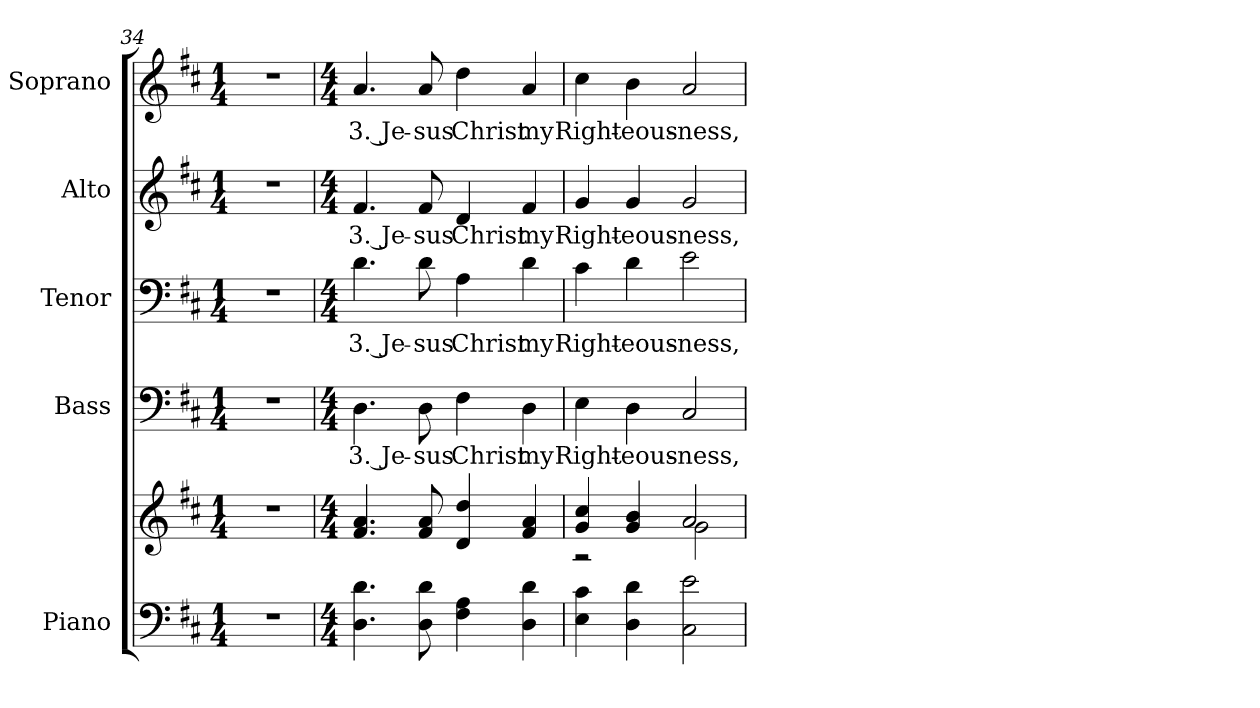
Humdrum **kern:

**kern	**kern	**kern	**text	**kern	**text	**kern	**text	**kern	**text
*part5	*part5	*part4	*part4	*part3	*part3	*part2	*part2	*part1	*part1
*staff6	*staff5	*staff4	*staff4	*staff3	*staff3	*staff2	*staff2	*staff1	*staff1
*I"Piano	*	*I"Bass	*	*I"Tenor	*	*I"Alto	*	*I"Soprano	*
*I'Pno.	*	*I'B.	*	*I'T.	*	*I'A.	*	*I'S.	*
*clefF4	*clefG2	*clefF4	*	*clefF4	*	*clefG2	*	*clefG2	*
*k[f#c#]	*k[f#c#]	*k[f#c#]	*	*k[f#c#]	*	*k[f#c#]	*	*k[f#c#]	*
*D:	*D:	*D:	*	*D:	*	*D:	*	*D:	*
*M1/4	*M1/4	*M1/4	*	*M1/4	*	*M1/4	*	*M1/4	*
=34	=34	=34	=34	=34	=34	=34	=34	=34	=34
!LO:N:vis=1	!LO:N:vis=1	!LO:N:vis=1	!	!LO:N:vis=1	!	!LO:N:vis=1	!	!LO:N:vis=1	!
4r	4r	4r	.	4r	.	4r	.	4r	.
!!LO:PB:g=z
=35	=35	=35	=35	=35	=35	=35	=35	=35	=35
*M4/4	*M4/4	*M4/4	*	*M4/4	*	*M4/4	*	*M4/4	*
!	!	!	!LO:LY:b:color=#000000	!	!	!	!	!	!
!	!	!	!	!	!LO:LY:b:color=#000000	!	!	!	!
!	!	!	!	!	!	!	!LO:LY:b:color=#000000	!	!
!	!	!	!	!	!	!	!	!	!LO:LY:b:color=#000000
4.Di\ 4.di	4.f#i/ 4.ai	4.Di\	3. Je-	4.di\	3. Je-	4.f#i/	3. Je-	4.ai/	3. Je-
!	!	!	!LO:LY:b:color=#000000	!	!	!	!	!	!
!	!	!	!	!	!LO:LY:b:color=#000000	!	!	!	!
!	!	!	!	!	!	!	!LO:LY:b:color=#000000	!	!
!	!	!	!	!	!	!	!	!	!LO:LY:b:color=#000000
8Di\ 8di	8f#i/ 8ai	8Di\	-sus	8di\	-sus	8f#i/	-sus	8ai/	-sus
!	!	!	!LO:LY:b:color=#000000	!	!	!	!	!	!
!	!	!	!	!	!LO:LY:b:color=#000000	!	!	!	!
!	!	!	!	!	!	!	!LO:LY:b:color=#000000	!	!
!	!	!	!	!	!	!	!	!	!LO:LY:b:color=#000000
4F#i\ 4Ai	4di/ 4ddi	4F#i\	Christ	4Ai\	Christ	4di/	Christ	4ddi\	Christ
!	!	!	!LO:LY:b:color=#000000	!	!	!	!	!	!
!	!	!	!	!	!LO:LY:b:color=#000000	!	!	!	!
!	!	!	!	!	!	!	!LO:LY:b:color=#000000	!	!
!	!	!	!	!	!	!	!	!	!LO:LY:b:color=#000000
4Di\ 4di	4f#i/ 4ai	4Di\	my	4di\	my	4f#i/	my	4ai/	my
=36	=36	=36	=36	=36	=36	=36	=36	=36	=36
*	*^	*	*	*	*	*	*	*	*
!	!	!	!	!LO:LY:b:color=#000000	!	!	!	!	!	!
!	!	!	!	!	!	!LO:LY:b:color=#000000	!	!	!	!
!	!	!	!	!	!	!	!	!LO:LY:b:color=#000000	!	!
!	!	!	!	!	!	!	!	!	!	!LO:LY:b:color=#000000
4Ei\ 4c#i	4gi/ 4cc#i	2r	4Ei\	Right-	4c#i\	Right-	4gi/	Right-	4cc#i\	Right-
!	!	!	!	!LO:LY:b:color=#000000	!	!	!	!	!	!
!	!	!	!	!	!	!LO:LY:b:color=#000000	!	!	!	!
!	!	!	!	!	!	!	!	!LO:LY:b:color=#000000	!	!
!	!	!	!	!	!	!	!	!	!	!LO:LY:b:color=#000000
4Di\ 4di	4gi/ 4bi	.	4Di\	-eous-	4di\	-eous-	4gi/	-eous-	4bi\	-eous-
!	!	!	!	!LO:LY:b:color=#000000	!	!	!	!	!	!
!	!	!	!	!	!	!LO:LY:b:color=#000000	!	!	!	!
!	!	!	!	!	!	!	!	!LO:LY:b:color=#000000	!	!
!	!	!	!	!	!	!	!	!	!	!LO:LY:b:color=#000000
2C#i\ 2ei	2ai/	2gi\	2C#i/	-ness,	2ei\	-ness,	2gi/	-ness,	2ai/	-ness,
*	*v	*v	*	*	*	*	*	*	*	*
=	=	=	=	=	=	=	=	=	=
*-	*-	*-	*-	*-	*-	*-	*-	*-	*-
